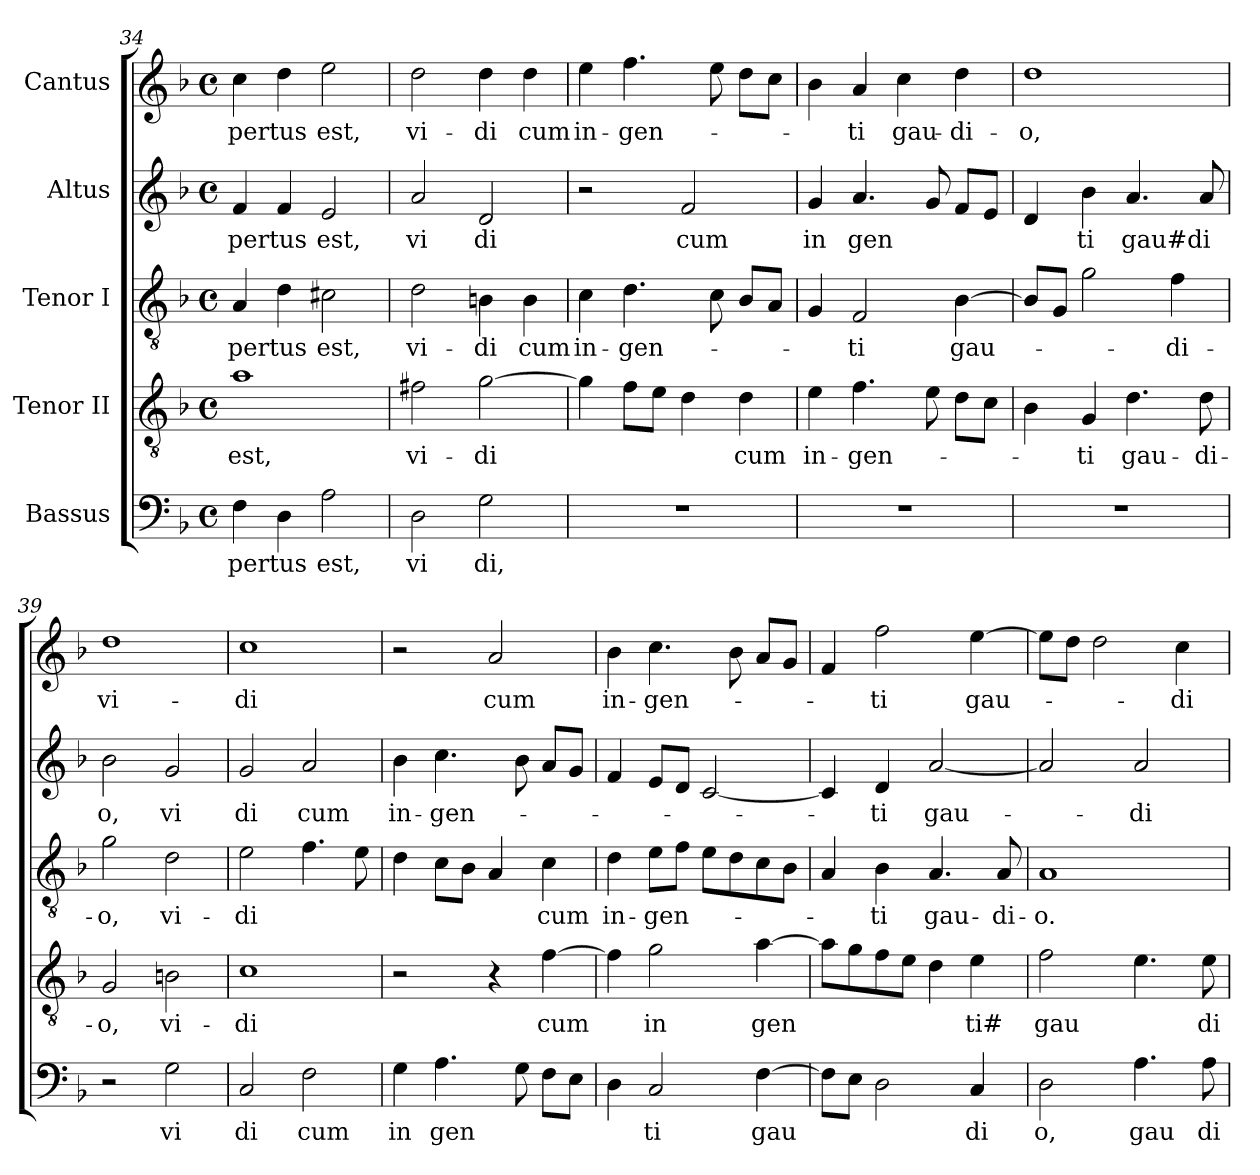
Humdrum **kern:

**kern	**text	**kern	**text	**kern	**text	**kern	**text	**kern	**text
*part5	*part5	*part4	*part4	*part3	*part3	*part2	*part2	*part1	*part1
*staff5	*staff5	*staff4	*staff4	*staff3	*staff3	*staff2	*staff2	*staff1	*staff1
*I"Bassus	*	*I"Tenor II	*	*I"Tenor I	*	*I"Altus	*	*I"Cantus	*
*clefF4	*	*clefGv2	*	*clefGv2	*	*clefG2	*	*clefG2	*
*k[b-]	*	*k[b-]	*	*k[b-]	*	*k[b-]	*	*k[b-]	*
*F:	*	*F:	*	*F:	*	*F:	*	*F:	*
*M4/4	*	*M4/4	*	*M4/4	*	*M4/4	*	*M4/4	*
*met(c)	*	*met(c)	*	*met(c)	*	*met(c)	*	*met(c)	*
=34	=34	=34	=34	=34	=34	=34	=34	=34	=34
!	!LO:LY:b:cj	!	!LO:LY:b:cj	!	!LO:LY:b:cj	!	!LO:LY:b:cj	!	!LO:LY:b:cj
4F\	pertus	1a	est,	4A/	-pertus	4f/	pertus	4cc\	-pertus
4D\	.	.	.	4d\	.	4f/	.	4dd\	.
!	!LO:LY:b:cj	!	!	!	!LO:LY:b:cj	!	!LO:LY:b:cj	!	!LO:LY:b:cj
2A\	est,	.	.	2c#X\	est,	2e/	est,	2ee\	est,
=35	=35	=35	=35	=35	=35	=35	=35	=35	=35
!	!LO:LY:b:cj	!	!LO:LY:b:cj	!	!LO:LY:b:cj	!	!LO:LY:b:cj	!	!LO:LY:b:cj
2D\	vi	2f#X\	vi-	2d\	vi-	2a/	vi	2dd\	vi-
!	!LO:LY:b:cj	!	!LO:LY:b:cj	!	!LO:LY:b:cj	!	!LO:LY:b:cj	!	!LO:LY:b:cj
2G\	di,	[>2g\	-di	4Bn\	-di	2d/	di	4dd\	-di
!	!	!	!	!	!LO:LY:b:cj	!	!	!	!LO:LY:b:cj
.	.	.	.	4B\	cum	.	.	4dd\	cum
=36	=36	=36	=36	=36	=36	=36	=36	=36	=36
!	!	!	!	!	!LO:LY:b:cj	!	!	!	!LO:LY:b:cj
1r	.	4g\]	.	4c\	in-	2r	.	4ee\	in-
!	!	!	!	!	!LO:LY:b	!	!	!	!LO:LY:b
.	.	8f\L	.	4.d\	-gen-	.	.	4.ff\	-gen-
.	.	8e\J	.	.	.	.	.	.	.
!	!	!	!	!	!	!	!LO:LY:b:cj	!	!
.	.	4d\	.	.	.	2f/	cum	.	.
.	.	.	.	8c\	.	.	.	8ee\	.
!	!	!	!LO:LY:b:cj	!	!	!	!	!	!
.	.	4d\	cum	8B-/L	.	.	.	8dd\L	.
.	.	.	.	8A/J	.	.	.	8cc\J	.
=37	=37	=37	=37	=37	=37	=37	=37	=37	=37
!	!	!	!LO:LY:b:cj	!	!	!	!LO:LY:b:cj	!	!
1r	.	4e\	in-	4G/	.	4g/	in	4b-\	.
!	!	!	!LO:LY:b	!	!LO:LY:b:cj	!	!LO:LY:b	!	!LO:LY:b:cj
.	.	4.f\	-gen-	2F/	-ti	4.a/	gen	4a/	-ti
!	!	!	!	!	!	!	!	!	!LO:LY:b:cj
.	.	.	.	.	.	.	.	4cc\	gau-
.	.	8e\	.	.	.	8g/	.	.	.
!	!	!	!	!	!LO:LY:b	!	!	!	!LO:LY:b:cj
.	.	8d\L	.	[>4B-\	gau-	8f/L	.	4dd\	-di-
.	.	8c\J	.	.	.	8e/J	.	.	.
=38	=38	=38	=38	=38	=38	=38	=38	=38	=38
!	!	!	!	!	!	!	!	!	!LO:LY:b:cj
1r	.	4B-\	.	8B-/L]	.	4d/	.	1dd	-o,
.	.	.	.	8G/J	.	.	.	.	.
!	!	!	!LO:LY:b:cj	!	!	!	!LO:LY:b:cj	!	!
.	.	4G/	-ti	2g\	.	4b-\	ti	.	.
!	!	!	!LO:LY:b:cj	!	!	!	!LO:LY:b:cj	!	!
.	.	4.d\	gau-	.	.	4.a/	gau#di	.	.
!	!	!	!	!	!LO:LY:b:cj	!	!	!	!
.	.	.	.	4f\	-di-	.	.	.	.
!	!	!	!LO:LY:b:cj	!	!	!	!	!	!
.	.	8d\	-di-	.	.	8a/	.	.	.
=39	=39	=39	=39	=39	=39	=39	=39	=39	=39
!	!	!	!LO:LY:b:cj	!	!LO:LY:b:cj	!	!LO:LY:b:cj	!	!LO:LY:b:cj
2r	.	2G/	-o,	2g\	-o,	2b-\	o,	1dd	vi-
!	!LO:LY:b:cj	!	!LO:LY:b:cj	!	!LO:LY:b:cj	!	!LO:LY:b:cj	!	!
2G\	vi	2Bn\	vi-	2d\	vi-	2g/	vi	.	.
=40	=40	=40	=40	=40	=40	=40	=40	=40	=40
!	!LO:LY:b:cj	!	!LO:LY:b:cj	!	!LO:LY:b:cj	!	!LO:LY:b:cj	!	!LO:LY:b:cj
2C/	di	1c	-di	2e\	-di	2g/	di	1cc	-di
!	!LO:LY:b:cj	!	!	!	!	!	!LO:LY:b:cj	!	!
2F\	cum	.	.	4.f\	.	2a/	cum	.	.
.	.	.	.	8e\	.	.	.	.	.
!!LO:PB:g=z
=41	=41	=41	=41	=41	=41	=41	=41	=41	=41
!	!LO:LY:b:cj	!	!	!	!	!	!LO:LY:b:cj	!	!
4G\	in	2r	.	4d\	.	4b-\	in-	2r	.
!	!LO:LY:b	!	!	!	!	!	!LO:LY:b	!	!
4.A\	gen	.	.	8c\L	.	4.cc\	-gen-	.	.
.	.	.	.	8B-\J	.	.	.	.	.
!	!	!	!	!	!	!	!	!	!LO:LY:b:cj
.	.	4r	.	4A/	.	.	.	2a/	cum
8G\	.	.	.	.	.	8b-\	.	.	.
!	!	!	!LO:LY:b	!	!LO:LY:b:cj	!	!	!	!
8F\L	.	[>4f\	cum	4c\	cum	8a/L	.	.	.
8E\J	.	.	.	.	.	8g/J	.	.	.
=42	=42	=42	=42	=42	=42	=42	=42	=42	=42
!	!	!	!	!	!LO:LY:b:cj	!	!	!	!LO:LY:b:cj
4D\	.	4f\]	.	4d\	in-	4f/	.	4b-\	in-
!	!LO:LY:b:cj	!	!LO:LY:b:cj	!	!LO:LY:b	!	!	!	!LO:LY:b
2C/	ti	2g\	in	8e\L	-gen-	8e/L	.	4.cc\	-gen-
.	.	.	.	8f\J	.	8d/J	.	.	.
.	.	.	.	8e\L	.	[<2c/	.	.	.
.	.	.	.	8d\	.	.	.	8b-\	.
!	!LO:LY:b	!	!LO:LY:b	!	!	!	!	!	!
[>4F\	gau	[>4a\	gen	8c\	.	.	.	8a/L	.
.	.	.	.	8B-\J	.	.	.	8g/J	.
=43	=43	=43	=43	=43	=43	=43	=43	=43	=43
8F\L]	.	8a\L]	.	4A/	.	4c/]	.	4f/	.
8E\J	.	8g\	.	.	.	.	.	.	.
!	!	!	!	!	!LO:LY:b:cj	!	!LO:LY:b:cj	!	!LO:LY:b:cj
2D\	.	8f\	.	4B-\	-ti	4d/	-ti	2ff\	-ti
.	.	8e\J	.	.	.	.	.	.	.
!	!	!	!	!	!LO:LY:b:cj	!	!LO:LY:b	!	!
.	.	4d\	.	4.A/	gau-	[<2a/	gau-	.	.
!	!LO:LY:b:cj	!	!LO:LY:b:cj	!	!	!	!	!	!LO:LY:b
4C/	di	4e\	ti#	.	.	.	.	[>4ee\	gau-
!	!	!	!	!	!LO:LY:b:cj	!	!	!	!
.	.	.	.	8A/	-di-	.	.	.	.
=44	=44	=44	=44	=44	=44	=44	=44	=44	=44
!	!LO:LY:b:cj	!	!LO:LY:b	!	!LO:LY:b:cj	!	!	!	!
2D\	o,	2f\	gau	1A	-o.	2a/]	.	8ee\L]	.
.	.	.	.	.	.	.	.	8dd\J	.
.	.	.	.	.	.	.	.	2dd\	.
!	!LO:LY:b:cj	!	!	!	!	!	!LO:LY:b:cj	!	!
4.A\	gau	4.e\	.	.	.	2a/	-di-	.	.
!	!	!	!	!	!	!	!	!	!LO:LY:b:cj
.	.	.	.	.	.	.	.	4cc\	-di-
!	!LO:LY:b:cj	!	!LO:LY:b:cj	!	!	!	!	!	!
8A\	di	8e\	di	.	.	.	.	.	.
=	=	=	=	=	=	=	=	=	=
*-	*-	*-	*-	*-	*-	*-	*-	*-	*-
